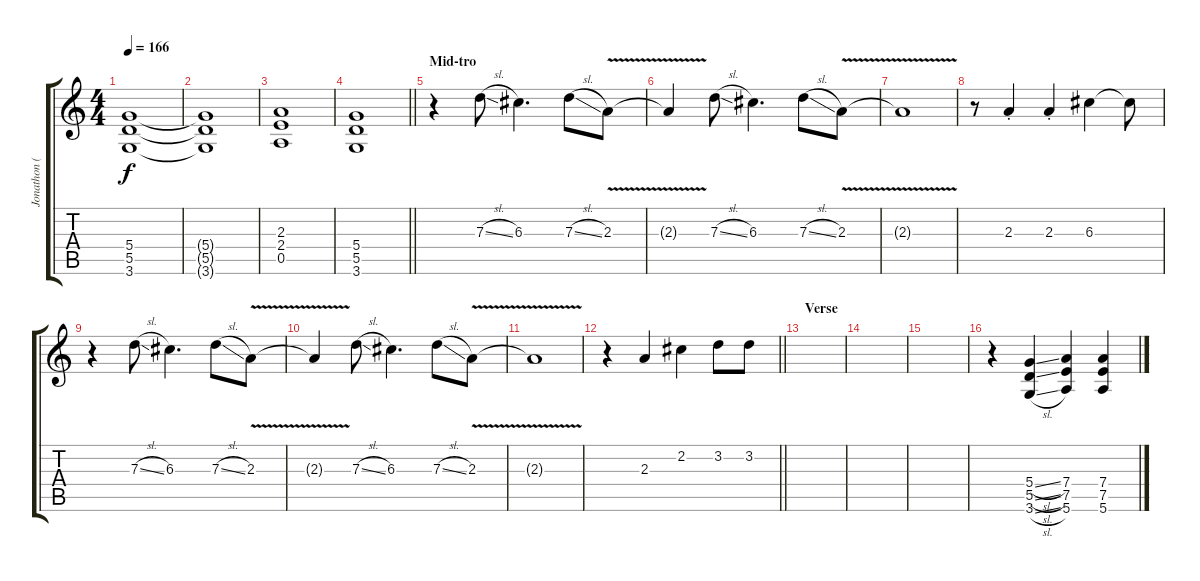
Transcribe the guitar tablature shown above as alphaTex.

\track ("Jonathon (Rhythm Guitar)" "Jonathon (") {instrument distortionguitar}
\staff {score tabs}
\tuning (E4 B3 G3 D3 A2 E2) {hide}
\ts (4 4)
\tempo 166
\clef g2
\ks c
(5.4 5.5 3.6).1{dy f} |
(5.4{t} 5.5{t} 3.6{t}).1 |
(2.3 2.4 0.5).1 |
\barLineRight lightlight
(5.4 5.5 3.6).1 |
\section ("" "Mid-tro")
r.4 7.3{sl}.8 6.3.4{d} 7.3{sl}.8 2.3{v}.8 |
2.3{t}.4 7.3{sl}.8 6.3.4{d} 7.3{sl}.8 2.3{v}.8 |
2.3{t}.1 |
r.8 2.3{st}.4 2.3{st}.4 6.3.4 6.3{t}.8 |
r.4 7.3{sl}.8 6.3.4{d} 7.3{sl}.8 2.3{v}.8 |
2.3{t}.4 7.3{sl}.8 6.3.4{d} 7.3{sl}.8 2.3{v}.8 |
2.3{t}.1 |
\barLineRight lightlight
r.4 2.3.4 2.2.4 3.2.8 3.2.8 |
\section ("" "Verse")
|
|
|
r.4 (5.4{sl} 5.5{sl} 3.6{sl}).4 (7.4 7.5 5.6).4 (7.4{sl} 7.5{sl} 5.6{sl}).4
